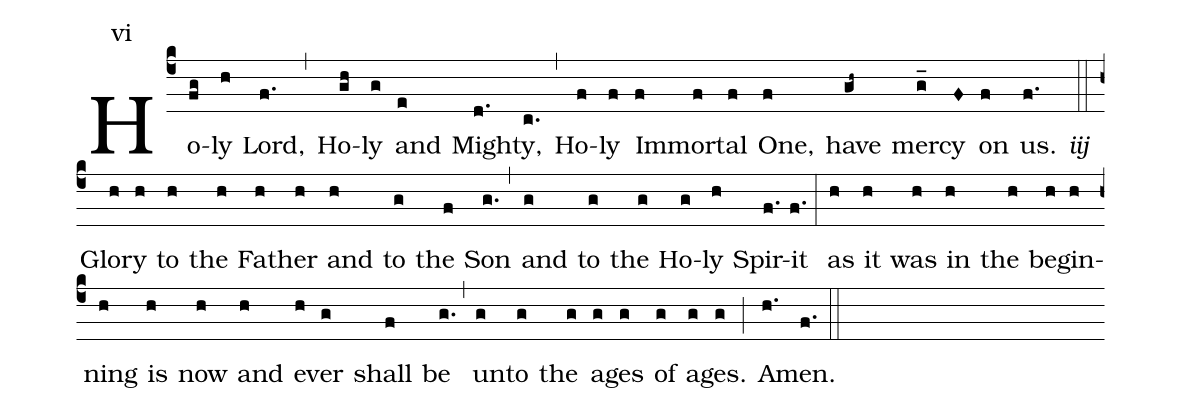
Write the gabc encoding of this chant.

annotation: vi;
mode: VI;
%%
(c4) Ho(fg)ly(h) Lord,(f.) (,) Ho(gh)ly(g) and(e) Might(d.)y,(c.) (,) Ho(f)ly(f) Im(f)mor(f)tal(f) One,(f) have(gh~) mer(g_)cy(F) on(f) us.(f.) <i>iij</i>(::) Glo(h)ry(h) to(h) the(h) Fa(h)ther(h) and(h) to(g) the(f) Son(g.) (,) and(g) to(g) the(g) Ho(g)ly(h) Spir(f.)it(f.) (:) as(h) it(h) was(h) in(h) the(h) be(h)gin(h)ning(h) is(h) now(h) and(h) ev(h)er(g) shall(f) be(g.) (,) un(g)to(g) the(g) a(g)ges(g) of(g) a(g)ges.(g) (;) A(h.)men.(f.) (::)
